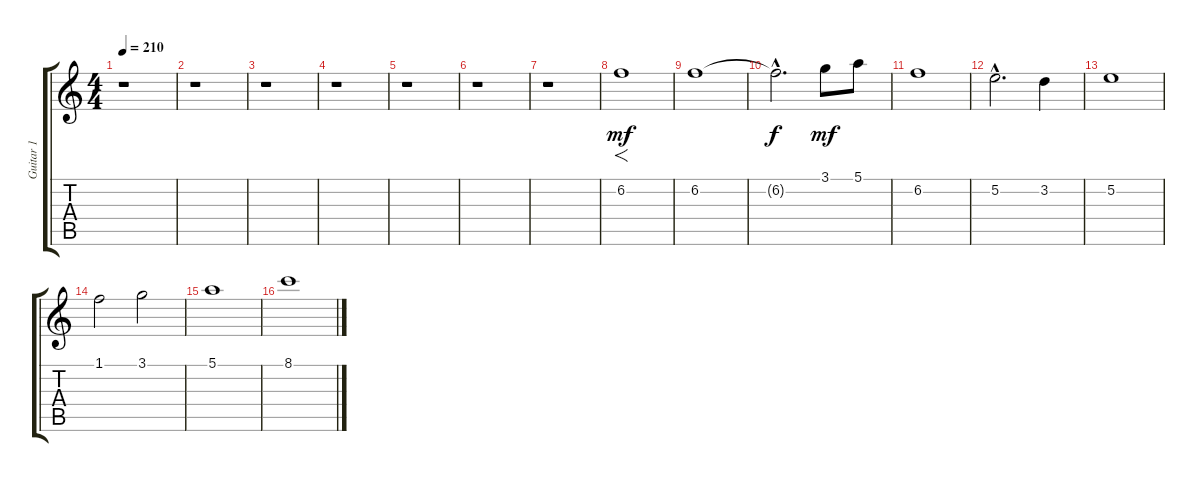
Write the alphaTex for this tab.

\track ("Guitar 1" "Guitar 1") {instrument distortionguitar}
\staff {score tabs}
\tuning (E4 B3 G3 D3 A2 E2) {hide}
\ts (4 4)
\tempo 210
\clef g2
\ks c
r.1{dy mf instrument distortionguitar} |
r.1 |
r.1 |
r.1 |
r.1 |
r.1 |
r.1 |
6.2.1{f} |
6.2.1 |
6.2{hac t}.2{d dy f} 3.1.8{dy mf} 5.1.8 |
6.2.1 |
5.2{hac}.2{d} 3.2.4 |
5.2.1 |
1.1.2 3.1.2 |
5.1.1 |
8.1.1
